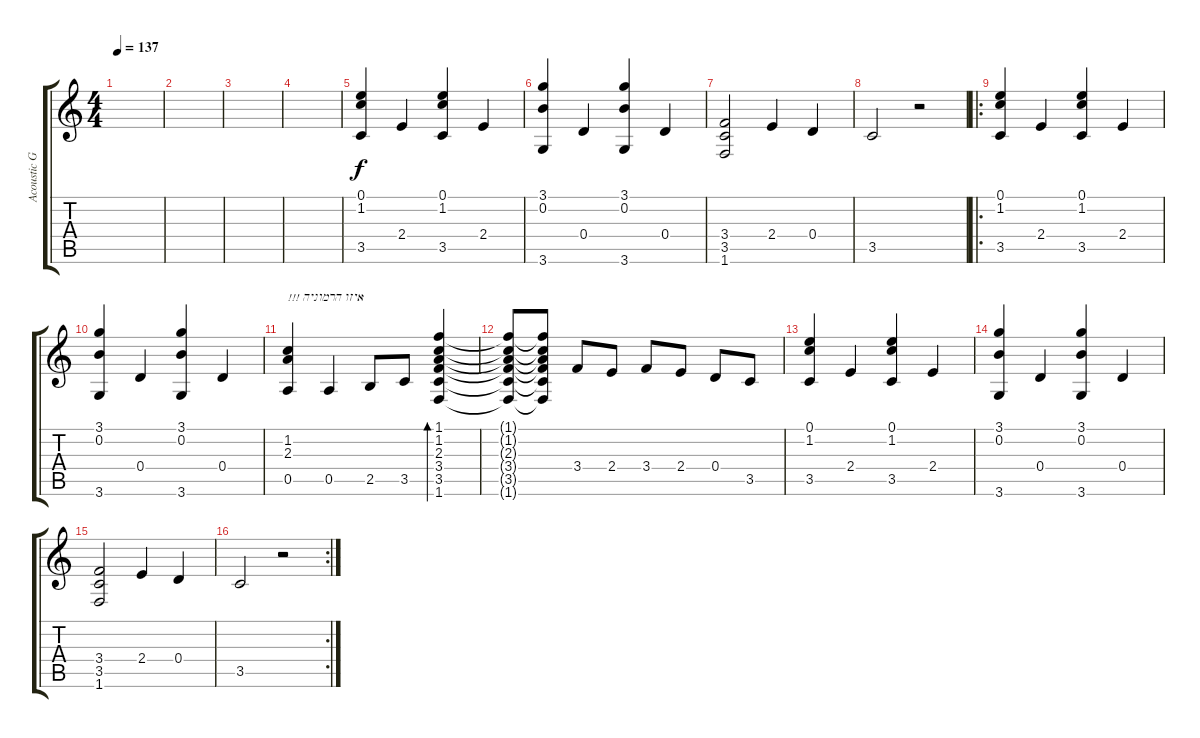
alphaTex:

\track ("Acoustic Guitar" "Acoustic G") {instrument acousticguitarsteel}
\staff {score tabs}
\tuning (E4 B3 G3 D3 A2 E2) {hide}
\ts (4 4)
\tempo 137
\clef g2
\ks c
|
|
|
|
(0.1 1.2 3.5).4{volume 9} 2.4.4 (0.1 1.2 3.5).4 2.4.4 |
(3.1 0.2 3.6).4 0.4.4 (3.1 0.2 3.6).4 0.4.4 |
(3.4 3.5 1.6).2 2.4.4 0.4.4 |
3.5.2 r.2 |
\ro
(0.1 1.2 3.5).4{volume 13} 2.4.4 (0.1 1.2 3.5).4 2.4.4 |
(3.1 0.2 3.6).4 0.4.4 (3.1 0.2 3.6).4 0.4.4 |
(1.2 2.3 0.5).4{txt "!!! איזו הרמוניה"} 0.5.4 2.5.8 3.5.8 (1.1 1.2 2.3 3.4 3.5 1.6).4{bd 120} |
(1.1{t} 1.2{t} 2.3{t} 3.4{t} 3.5{t} 1.6{t}).8 (1.1{t} 1.2{t} 2.3{t} 3.4{t} 3.5{t} 1.6{t}).8 3.4.8 2.4.8 3.4.8 2.4.8 0.4.8 3.5.8 |
(0.1 1.2 3.5).4 2.4.4 (0.1 1.2 3.5).4 2.4.4 |
(3.1 0.2 3.6).4 0.4.4 (3.1 0.2 3.6).4 0.4.4 |
(3.4 3.5 1.6).2 2.4.4 0.4.4 |
\rc 2
3.5.2 r.2
